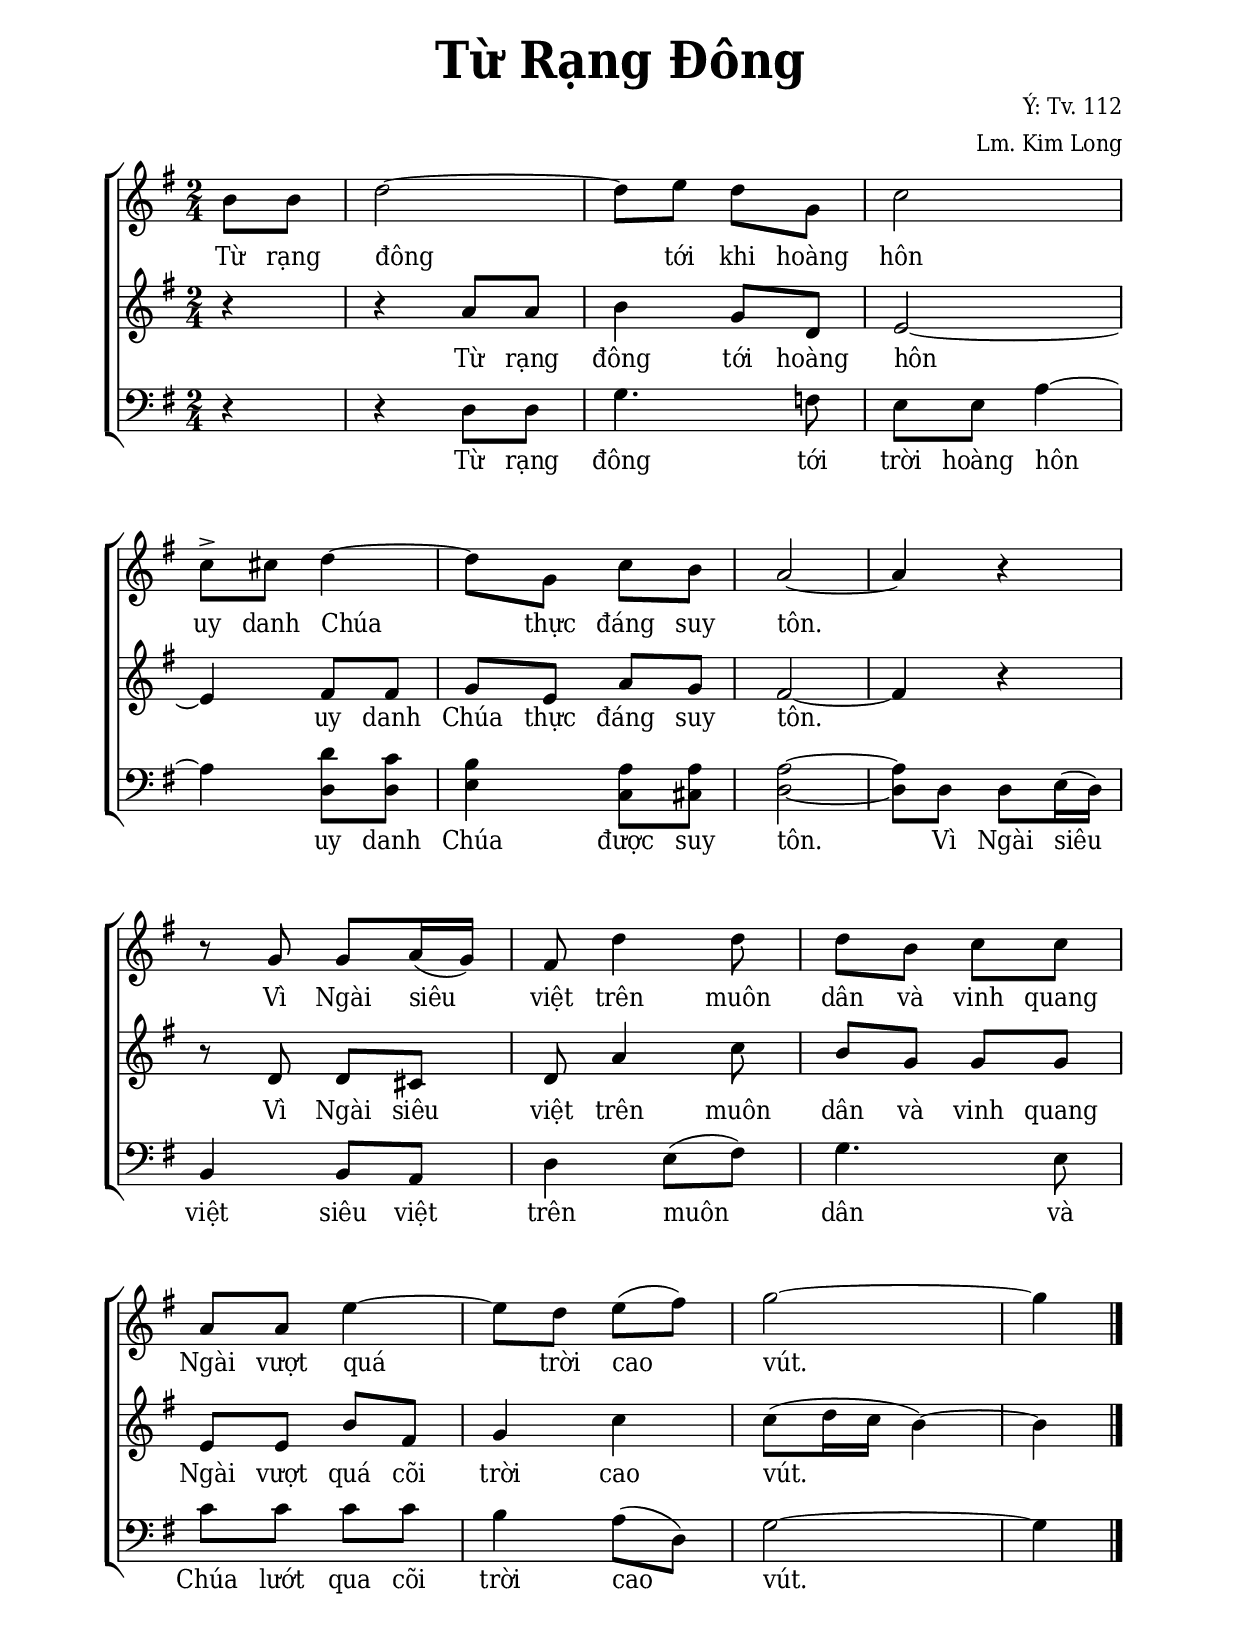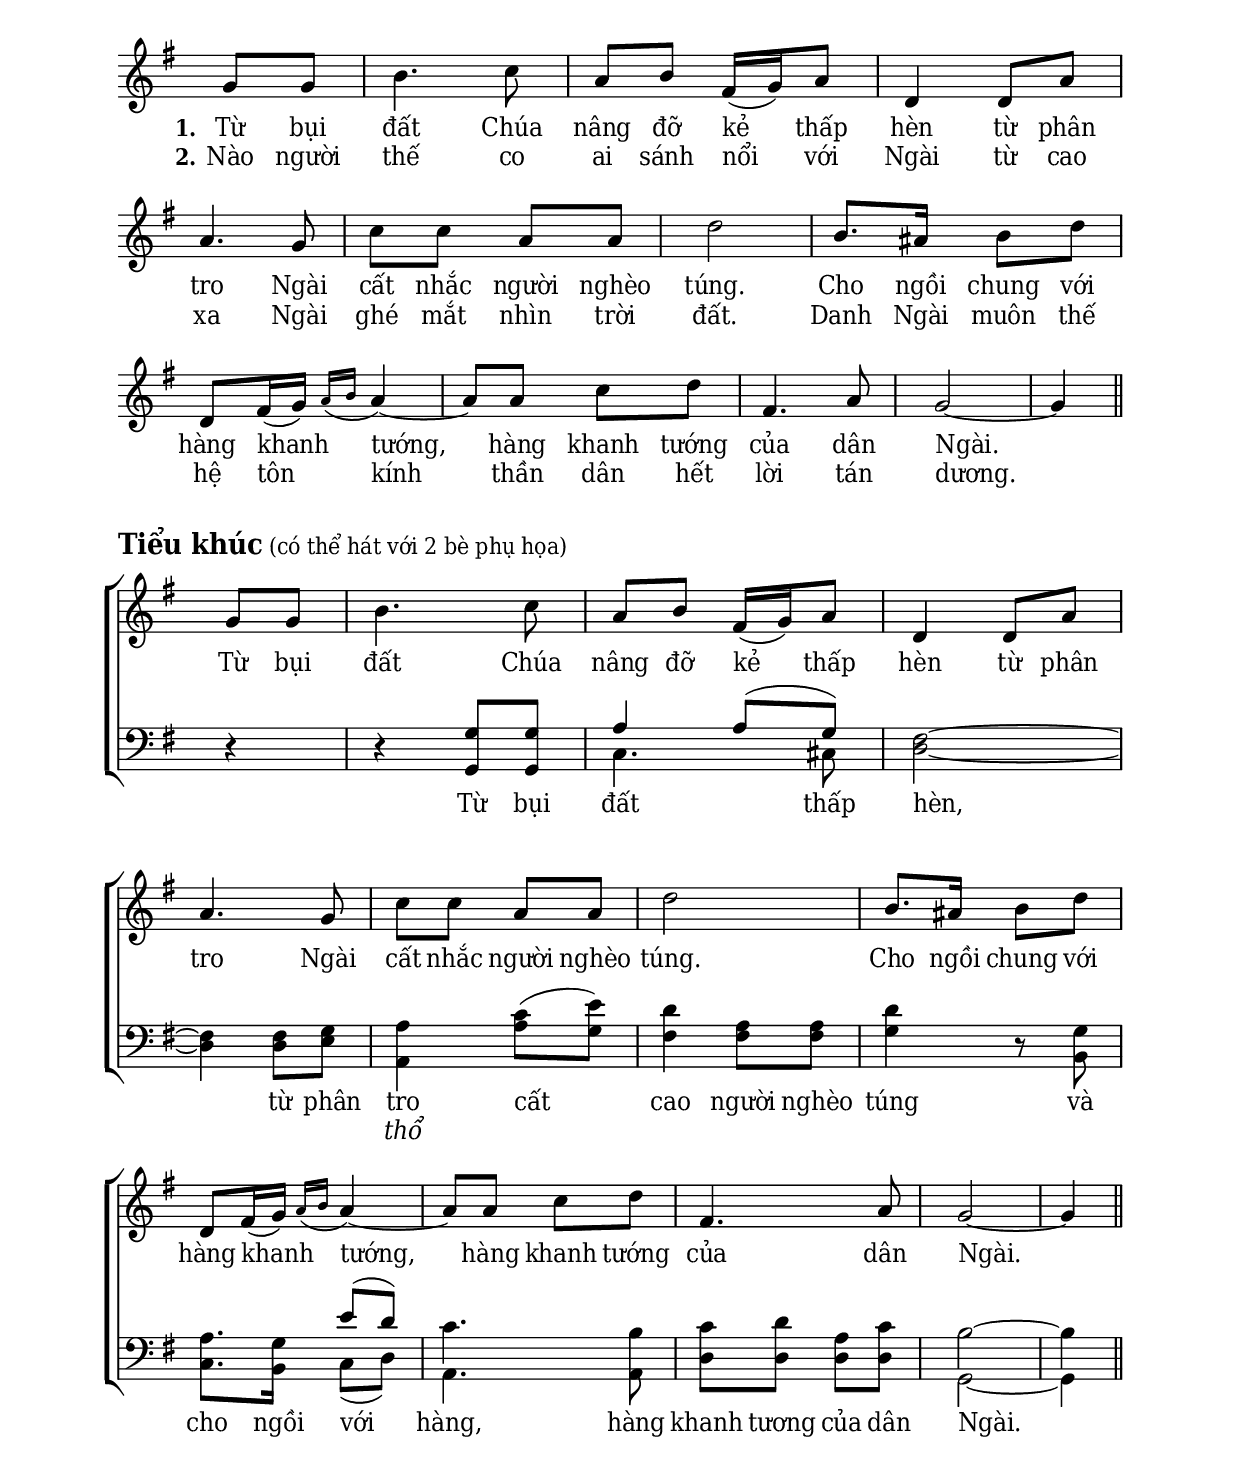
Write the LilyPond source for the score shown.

% Cài đặt chung
\version "2.22.1"
\include "english.ly"

\header {
  title = \markup { \fontsize #3 "Từ Rạng Đông" }
  composer = "Ý: Tv. 112"
  arranger = "Lm. Kim Long"
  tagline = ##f
}

% Nhạc
nhacDiepKhucSop = \relative c'' {
  \partial 4 b8 b |
  d2 ~ |
  d8 e d g, |
  c2 |
  c8 ^> cs d4 ~ |
  d8 g, c b |
  a2 ~ |
  a4 r |
  r8 g g a16 (g) |
  fs8 d'4 d8 |
  d b c c |
  a a e'4 ~ |
  e8 d e (fs) |
  g2 ~ |
  g4 \bar "|."
}

nhacDiepKhucAlto = \relative c'' {
  r4 |
  r a8 a |
  b4 g8 d |
  e2 ~ |
  e4 fs8 fs |
  g e a g |
  fs2 ~ |
  fs4 r |
  r8 d d cs |
  d a'4 c8 |
  b g g g |
  e e b' fs |
  g4 c |
  c8 (d16 c b4) ~ |
  b
}

nhacDiepKhucBas = \relative c {
  r4 |
  r d8 d |
  g4. f!8 |
  e e a4 ~ |
  a
  <<
    {
      d8 c |
      b4 a8 a |
      a2 ~ |
      a8
    }
    {
      d,8 d |
      e4 c8 cs |
      d2 ~ |
      d8
    }
  >>
  d d e16 (d) |
  b4 b8 a |
  d4 e8 (fs) |
  g4. e8 |
  c' c c c |
  b4 a8 (d,) |
  g2 ~ |
  g4
}

nhacPhienKhuc = \relative c'' {
  \partial 4 g8 g |
  b4. c8 |
  a b fs16 (g) a8 |
  d,4 d8 a' |
  a4. g8 |
  c c a a |
  d2 |
  b8. as16 b8 d |
  d, fs16 (g) \slashedGrace { a16 (b } a4) ~ |
  a8 a c d |
  fs,4. a8 |
  g2 ~ |
  g4 \bar "||"
}

nhacDiepKhucBaBeSop = \relative c'' {
  <>^\markup {
    \halign #0.5 \bold \huge \raise #3 "Tiểu khúc"
    \normalsize \raise #3 "(có thể hát với 2 bè phụ họa)"
  }
  \partial 4 g8 g |
  b4. c8 |
  a b fs16 (g) a8 |
  d,4 d8 a' |
  a4. g8 |
  c c a a |
  d2 |
  b8. as16 b8 d |
  d, fs16 (g) \slashedGrace { a16 (b } a4) ~ |
  a8 a c d |
  fs,4. a8 |
  g2 ~ |
  g4 \bar "||"
}

nhacDiepKhucBaBeTenor = \relative c' {
  r4
  r g8 g |
  a4 a8 (g) |
  fs2 ~ |
  fs4 fs8 g |
  a4 c8 (e) |
  d4 a8 a |
  d4 r8 g, |
  a8. g16 e'8 (d) |
  \once \stemDown c4. b8 |
  c d a c |
  \stemDown b2 ~ |
  b4
}

nhacDiepKhucBaBeBas = \relative c {
  r4 |
  r g8 g |
  c4. cs8 |
  d2 ~ |
  d4 d8 e |
  a,4 a'8 (g) |
  fs4 fs8 fs |
  g4 r8 b, |
  c8. b16 c8 (d) |
  a4. a8 |
  d d d d |
  g,2 ~ |
  g4
}

% Lời
loiDiepKhucSop = \lyricmode {
  Từ rạng đông tới khi hoàng hôn
  uy danh Chúa thực đáng suy tôn.
  Vì Ngài siêu việt trên muôn dân
  và vinh quang Ngài vượt quá trời cao vút.
}

loiDiepKhucAlto = \lyricmode {
  Từ rạng đông tới hoàng hôn
  uy danh Chúa thực đáng suy tôn.
  Vì Ngài siêu việt trên muôn dân
  và vinh quang Ngài vượt quá cõi trời cao vút.
}

loiDiepKhucBas = \lyricmode {
  Từ rạng đông tới trời hoàng hôn
  uy danh Chúa được suy tôn.
  Vì Ngài siêu việt siêu việt trên muôn dân
  và Chúa lướt qua cõi trời cao vút.
}

loiPhienKhucMot = \lyricmode {
  \set stanza = #"1."
  Từ bụi đất Chúa nâng đỡ kẻ thấp hèn
  từ phân tro Ngài cất nhắc người nghèo túng.
  Cho ngồi chung với hàng khanh tướng,
  hàng khanh tướng của dân Ngài.
}

loiPhienKhucHai = \lyricmode {
  \set stanza = #"2."
  Nào người thế co ai sánh nổi với Ngài
  từ cao xa Ngài ghé mắt nhìn trời đất.
  Danh Ngài muôn thế hệ tôn kính
  thần dân hết lời tán dương.
}

loiDiepKhucBaBeSop = \lyricmode {
  Từ bụi đất Chúa nâng đỡ kẻ thấp hèn
  từ phân tro Ngài cất nhắc người nghèo túng.
  Cho ngồi chung với hàng khanh tướng,
  hàng khanh tướng của dân Ngài.
}

loiDiepKhucBaBeBas = \lyricmode {
  Từ bụi đất thấp hèn, từ phân
  <<
    { tro }
    \new Lyrics {
	    \set associatedVoice = "beBas"
	    \override Lyrics.LyricText.font-shape = #'italic
      thổ
    }
  >>
  cất cao người nghèo túng
  và cho ngồi với hàng, hàng khanh tương của dân Ngài.
}

% Dàn trang
\paper {
  #(set-paper-size "a4")
  top-margin = 15\mm
  bottom-margin = 15\mm
  left-margin = 20\mm
  right-margin = 20\mm
  indent = #0
  #(define fonts
    (make-pango-font-tree
      "Deja Vu Serif Condensed"
      "Deja Vu Serif Condensed"
      "Deja Vu Serif Condensed"
      (/ 20 20)))
  print-page-number = #f
  %page-count = #1
}

TongNhip = {
  \key g \major \time 2/4
  \set Timing.beamExceptions = #'()
  \set Timing.baseMoment = #(ly:make-moment 1/4)
}

\score {
  \new ChoirStaff <<
    \new Staff <<
      \new Voice = "beSop" {
        \clef treble \TongNhip \nhacDiepKhucSop
      }
      \new Lyrics \lyricsto beSop \loiDiepKhucSop
    >>
    \new Staff <<
      \new Voice = "beAlto" {
        \clef treble \TongNhip \nhacDiepKhucAlto
      }
      \new Lyrics \lyricsto beAlto \loiDiepKhucAlto
    >>
    \new Staff <<
        \clef "bass"
        \new Voice = beBas {
          \TongNhip \nhacDiepKhucBas
        }
      \new Lyrics \lyricsto beBas \loiDiepKhucBas
    >>
  >>
  \layout {
    %\override Lyrics.LyricText.font-size = #+2.2
    \override Lyrics.LyricSpace.minimum-distance = #2.0
    \override Score.BarNumber.break-visibility = ##(#f #f #f)
    \override Score.SpacingSpanner.uniform-stretching = ##t
  }
}

\score {
  \new ChoirStaff <<
    \new Staff
      <<
      \new Voice = beSop {
        \TongNhip \nhacPhienKhuc
      }
    >>
    \new Lyrics \lyricsto beSop \loiPhienKhucMot
    \new Lyrics \lyricsto beSop \loiPhienKhucHai
  >>
  \layout {
    \override Staff.TimeSignature.transparent = ##t
    \override Lyrics.LyricSpace.minimum-distance = #2.0
    \override Score.BarNumber.break-visibility = ##(#f #f #f)
    \override Score.SpacingSpanner.uniform-stretching = ##t
  } 
}

\score {
  \new ChoirStaff <<
    \new Staff <<
        \clef treble
        \new Voice = beSop {
          \TongNhip \nhacDiepKhucBaBeSop
        }
      \new Lyrics \lyricsto beSop \loiDiepKhucBaBeSop
    >>
    \new Staff \with {
        \consists "Merge_rests_engraver"
        printPartCombineTexts = ##f
      }
      <<
        \clef bass
      \new Voice \TongNhip \partCombine 
        \nhacDiepKhucBaBeTenor
        \nhacDiepKhucBaBeBas
      \new NullVoice = beBas \nhacDiepKhucBaBeBas
      \new Lyrics \lyricsto beBas \loiDiepKhucBaBeBas
      >>
  >>
  \layout {
    \override Staff.TimeSignature.transparent = ##t
    \override Lyrics.LyricSpace.minimum-distance = #0.5
    \override Score.BarNumber.break-visibility = ##(#f #f #f)
    \override Score.SpacingSpanner.uniform-stretching = ##t
  }
}
